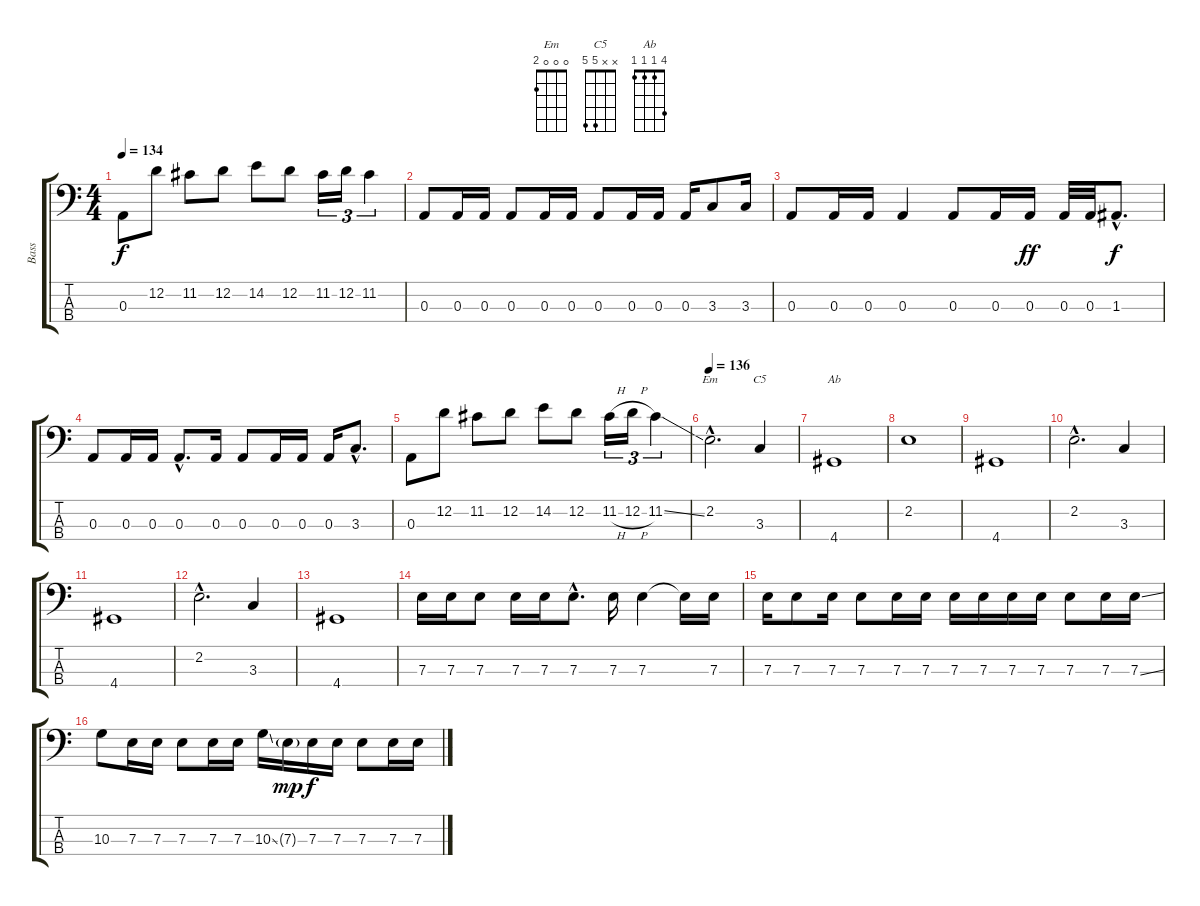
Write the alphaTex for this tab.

\track ("Bass" "Bass") {instrument electricbassfinger}
\staff {score tabs}
\tuning (G2 D2 A1 E1) {hide}
\chord ("Em" 0 0 0 2)
\chord ("C5" x x 5 5)
\chord ("Ab" 4 1 1 1)
\ts (4 4)
\tempo 134
\clef f4
\ks c
0.3.8{dy f} 12.2.8 11.2.8 12.2.8 14.2.8 12.2.8 11.2.16{tu (3 2)} 12.2.16{tu (3 2)} 11.2.4{tu (3 2)} |
0.3.8 0.3.16 0.3.16 0.3.8 0.3.16 0.3.16 0.3.8 0.3.16 0.3.16 0.3.16 3.3.8 3.3.16 |
0.3.8 0.3.16 0.3.16 0.3.4 0.3.8 0.3.16 0.3.16{dy ff} 0.3.32 0.3.32 1.3{hac}.8{d dy f} |
0.3.8 0.3.16 0.3.16 0.3{hac}.8{d} 0.3.16 0.3.8 0.3.16 0.3.16 0.3.16 3.3{hac}.8{d} |
0.3.8 12.2.8 11.2.8 12.2.8 14.2.8 12.2.8 11.2{h}.16{tu (3 2)} 12.2{h}.16{tu (3 2)} 11.2{ss}.4{tu (3 2)} |
\tempo 136
2.2{hac}.2{d ch "Em"} 3.3.4{ch "C5"} |
4.4.1{ch "Ab"} |
2.2.1 |
4.4.1 |
2.2{hac}.2{d} 3.3.4 |
4.4.1 |
2.2{hac}.2{d} 3.3.4 |
4.4.1 |
7.3.16 7.3.16 7.3.8 7.3.16 7.3.16 7.3{hac}.8{d} 7.3.16 7.3.4 7.3{t}.16 7.3.16 |
7.3.16 7.3.8 7.3.16 7.3.8 7.3.16 7.3.16 7.3.16 7.3.16 7.3.16 7.3.16 7.3.8 7.3.16 7.3{ss}.16 |
10.3.8 7.3.16 7.3.16 7.3.8 7.3.16 7.3.16 10.3{ss}.16 7.3{g}.16{dy mp} 7.3.16{dy f} 7.3.16 7.3.8 7.3.16 7.3.16
